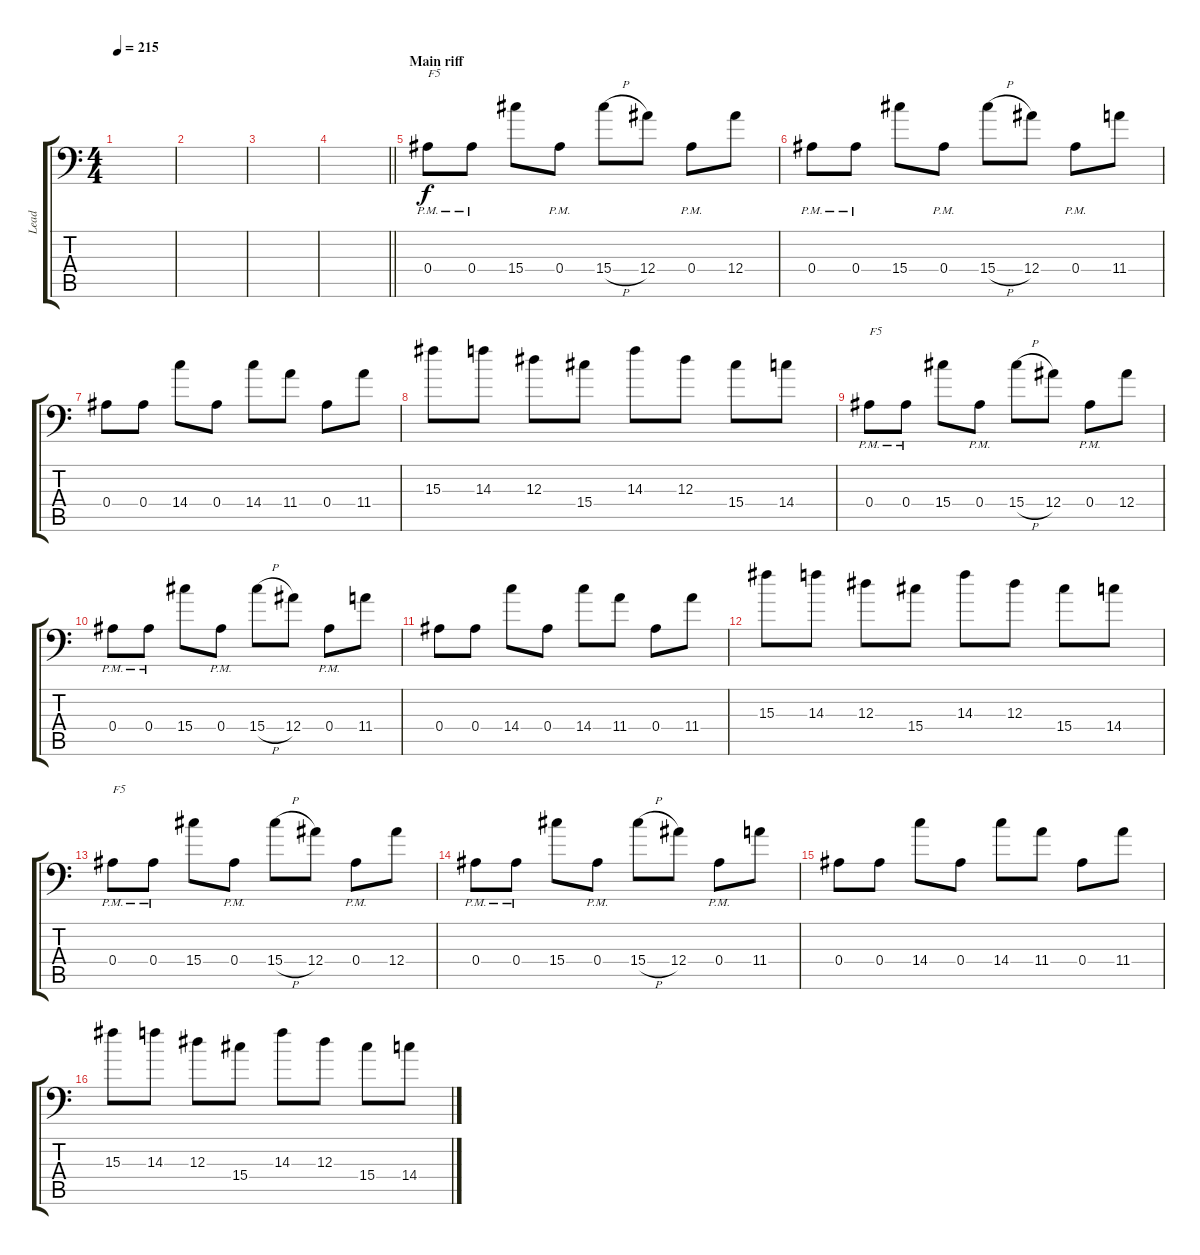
\track ("Lead" "Lead") {instrument distortionguitar}
\staff {score tabs}
\tuning (C4 G3 Eb3 Bb2 F2 Bb1) {hide}
\ts (4 4)
\tempo 215
\clef f4
\ks c
|
|
|
\barLineRight lightlight
|
\section ("" "Main riff")
0.4{pm}.8{txt "F5"} 0.4{pm}.8 15.4.8 0.4{pm}.8 15.4{h}.8 12.4.8 0.4{pm}.8 12.4.8 |
0.4{pm}.8 0.4{pm}.8 15.4.8 0.4{pm}.8 15.4{h}.8 12.4.8 0.4{pm}.8 11.4.8 |
0.4.8 0.4.8 14.4.8 0.4.8 14.4.8 11.4.8 0.4.8 11.4.8 |
15.3.8 14.3.8 12.3.8 15.4.8 14.3.8 12.3.8 15.4.8 14.4.8 |
0.4{pm}.8{txt "F5"} 0.4{pm}.8 15.4.8 0.4{pm}.8 15.4{h}.8 12.4.8 0.4{pm}.8 12.4.8 |
0.4{pm}.8 0.4{pm}.8 15.4.8 0.4{pm}.8 15.4{h}.8 12.4.8 0.4{pm}.8 11.4.8 |
0.4.8 0.4.8 14.4.8 0.4.8 14.4.8 11.4.8 0.4.8 11.4.8 |
15.3.8 14.3.8 12.3.8 15.4.8 14.3.8 12.3.8 15.4.8 14.4.8 |
0.4{pm}.8{txt "F5"} 0.4{pm}.8 15.4.8 0.4{pm}.8 15.4{h}.8 12.4.8 0.4{pm}.8 12.4.8 |
0.4{pm}.8 0.4{pm}.8 15.4.8 0.4{pm}.8 15.4{h}.8 12.4.8 0.4{pm}.8 11.4.8 |
0.4.8 0.4.8 14.4.8 0.4.8 14.4.8 11.4.8 0.4.8 11.4.8 |
15.3.8 14.3.8 12.3.8 15.4.8 14.3.8 12.3.8 15.4.8 14.4.8
